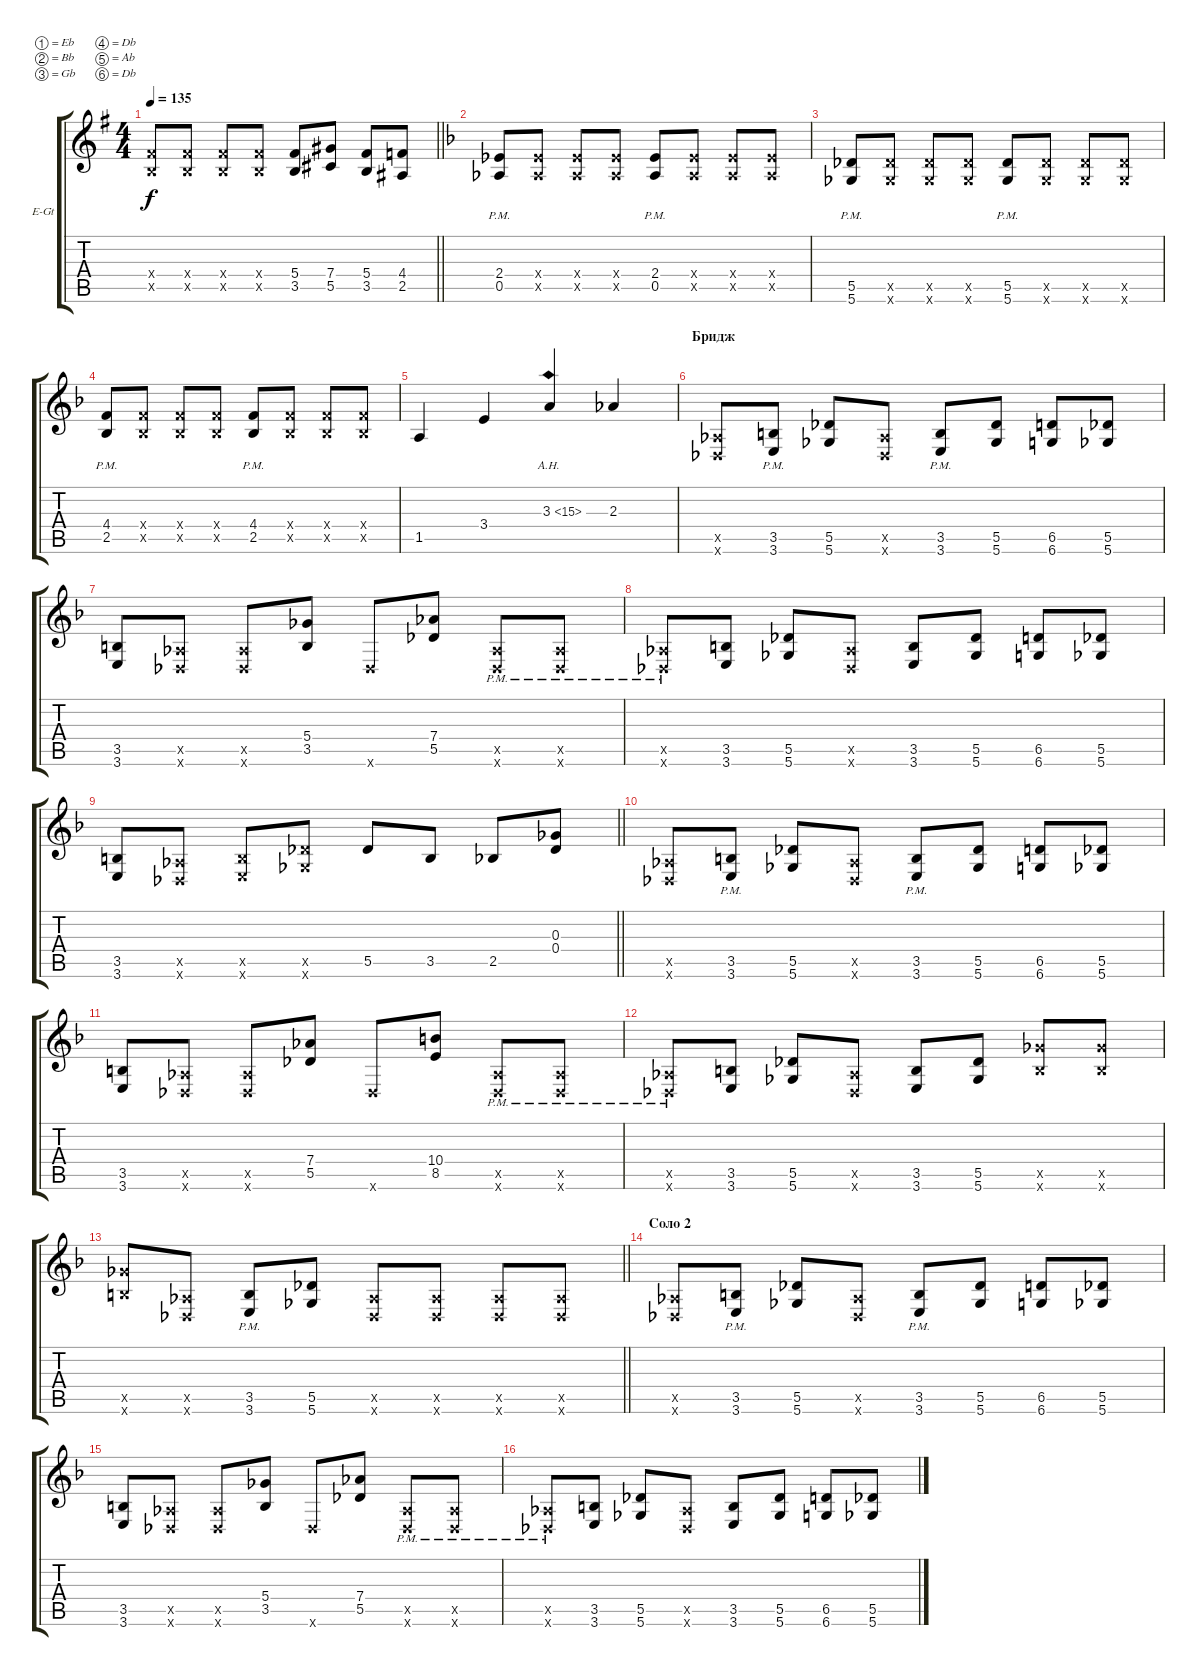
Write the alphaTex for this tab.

\bracketExtendMode groupsimilarinstruments
\firstSystemTrackNameOrientation horizontal
\otherSystemsTrackNameOrientation horizontal
\track ("Гитара 2 (Дисторшн)" "E-Gt") {instrument distortionguitar}
\staff {score tabs}
\tuning (Eb4 Bb3 Gb3 Db3 Ab2 Db2)
\ts (4 4)
\tempo 135
\clef g2
\barLineRight lightlight
\ks eminor
(3.5{x} 5.4{x}).8{dy f} (3.5{x} 5.4{x}).8 (3.5{x} 5.4{x}).8 (3.5{x} 5.4{x}).8 (3.5 5.4).8 (5.5 7.4).8 (3.5 5.4).8 (2.5 4.4).8 |
\ks dminor
(0.5{pm} 2.4{pm}).8 (0.5{x} 2.4{x}).8 (0.5{x} 2.4{x}).8 (0.5{x} 2.4{x}).8 (0.5{pm} 2.4{pm}).8 (0.5{x} 2.4{x}).8 (0.5{x} 2.4{x}).8 (0.5{x} 2.4{x}).8 |
(5.5{pm} 5.6{pm}).8 (5.5{x} 5.6{x}).8 (5.5{x} 5.6{x}).8 (5.5{x} 5.6{x}).8 (5.5{pm} 5.6{pm}).8 (5.5{x} 5.6{x}).8 (5.5{x} 5.6{x}).8 (5.5{x} 5.6{x}).8 |
(2.5{pm} 4.4{pm}).8 (2.5{x} 4.4{x}).8 (2.5{x} 4.4{x}).8 (2.5{x} 4.4{x}).8 (2.5{pm} 4.4{pm}).8 (2.5{x} 4.4{x}).8 (2.5{x} 4.4{x}).8 (2.5{x} 4.4{x}).8 |
1.5.4 3.4.4 3.3{ah 12}.4 2.3.4 |
\section ("" "Бридж")
(0.6{x} 0.5{x}).8 (3.6{pm} 3.5{pm}).8 (5.5 5.6).8 (0.6{x} 0.5{x}).8 (3.6{pm} 3.5{pm}).8 (5.5 5.6).8 (6.5 6.6).8 (5.6 5.5).8 |
(3.6 3.5).8 (0.6{x} 0.5{x}).8 (0.6{x} 0.5{x}).8 (3.5 5.4).8 0.6{x}.8 (5.5 7.4).8 (0.6{pm x} 0.5{pm x}).8 (0.6{pm x} 0.5{pm x}).8 |
(0.6{pm x} 0.5{pm x}).8 (3.6 3.5).8 (5.5 5.6).8 (0.6{x} 0.5{x}).8 (3.5 3.6).8 (5.6 5.5).8 (6.5 6.6).8 (5.6 5.5).8 |
\barLineRight lightlight
(3.6 3.5).8 (0.6{x} 0.5{x}).8 (3.6{x} 3.5{x}).8 (5.6{x} 5.5{x}).8 5.5.8 3.5.8 2.5.8 (0.4 0.3).8 |
(0.6{x} 0.5{x}).8 (3.6{pm} 3.5{pm}).8 (5.5 5.6).8 (0.6{x} 0.5{x}).8 (3.6{pm} 3.5{pm}).8 (5.5 5.6).8 (6.5 6.6).8 (5.6 5.5).8 |
(3.6 3.5).8 (0.6{x} 0.5{x}).8 (0.6{x} 0.5{x}).8 (5.5 7.4).8 0.6{x}.8 (8.5 10.4).8 (0.6{pm x} 0.5{pm x}).8 (0.6{pm x} 0.5{pm x}).8 |
(0.6{pm x} 0.5{pm x}).8 (3.6 3.5).8 (5.5 5.6).8 (0.6{x} 0.5{x}).8 (3.5 3.6).8 (5.6 5.5).8 (10.5{x} 10.6{x}).8 (10.6{x} 10.5{x}).8 |
\barLineRight lightlight
(10.6{x} 10.5{x}).8 (0.6{x} 0.5{x}).8 (3.6{pm} 3.5{pm}).8 (5.6 5.5).8 (0.5{x} 0.6{x}).8 (0.5{x} 0.6{x}).8 (0.5{x} 0.6{x}).8 (0.5{x} 0.6{x}).8 |
\section ("" "Соло 2")
(0.6{x} 0.5{x}).8 (3.6{pm} 3.5{pm}).8 (5.5 5.6).8 (0.6{x} 0.5{x}).8 (3.6{pm} 3.5{pm}).8 (5.5 5.6).8 (6.5 6.6).8 (5.6 5.5).8 |
(3.6 3.5).8 (0.6{x} 0.5{x}).8 (0.6{x} 0.5{x}).8 (3.5 5.4).8 0.6{x}.8 (5.5 7.4).8 (0.6{pm x} 0.5{pm x}).8 (0.6{pm x} 0.5{pm x}).8 |
(0.6{pm x} 0.5{pm x}).8 (3.6 3.5).8 (5.5 5.6).8 (0.6{x} 0.5{x}).8 (3.5 3.6).8 (5.6 5.5).8 (6.5 6.6).8 (5.6 5.5).8
